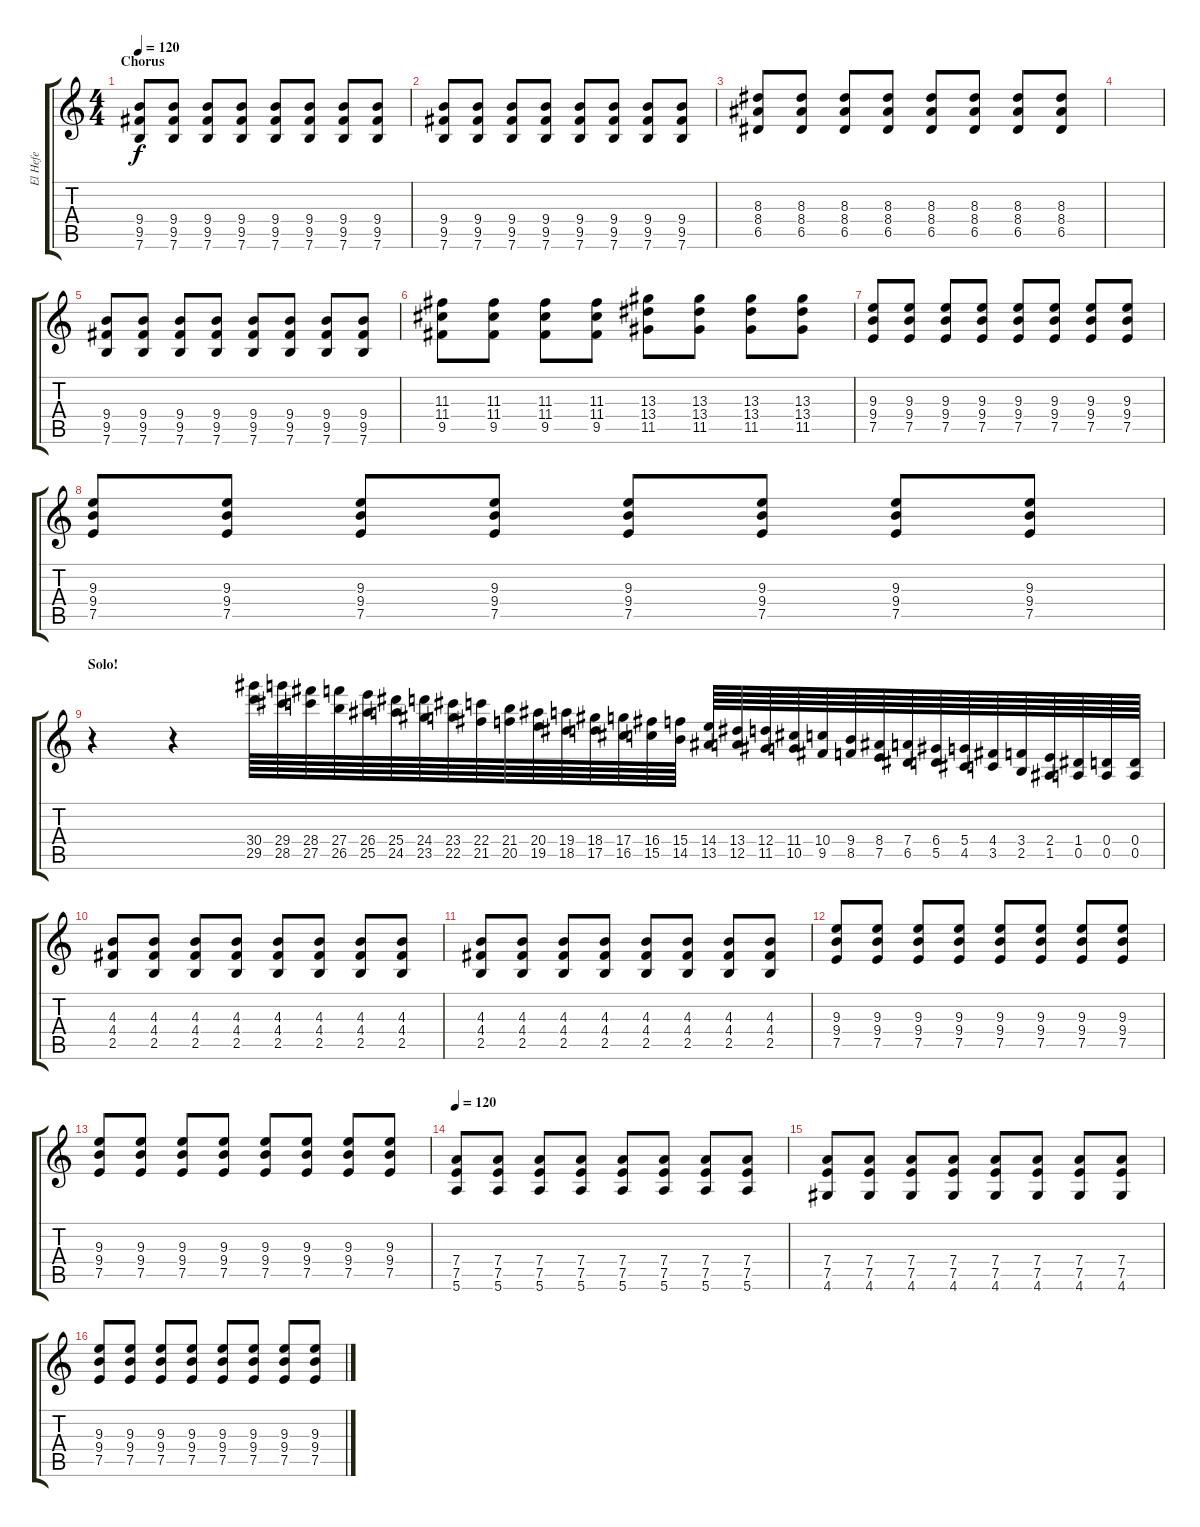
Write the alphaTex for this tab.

\track ("El Hefe" "El Hefe") {instrument overdrivenguitar}
\staff {score tabs}
\tuning (E4 B3 G3 D3 A2 E2) {hide}
\ts (4 4)
\section ("" "Chorus")
\tempo 120
\clef g2
\ks c
(9.4 9.5 7.6).8{dy f} (9.4 9.5 7.6).8 (9.4 9.5 7.6).8 (9.4 9.5 7.6).8 (9.4 9.5 7.6).8 (9.4 9.5 7.6).8 (9.4 9.5 7.6).8 (9.4 9.5 7.6).8 |
(9.4 9.5 7.6).8 (9.4 9.5 7.6).8 (9.4 9.5 7.6).8 (9.4 9.5 7.6).8 (9.4 9.5 7.6).8 (9.4 9.5 7.6).8 (9.4 9.5 7.6).8 (9.4 9.5 7.6).8 |
(8.3 8.4 6.5).8 (8.3 8.4 6.5).8 (8.3 8.4 6.5).8 (8.3 8.4 6.5).8 (8.3 8.4 6.5).8 (8.3 8.4 6.5).8 (8.3 8.4 6.5).8 (8.3 8.4 6.5).8 |
|
(9.4 9.5 7.6).8 (9.4 9.5 7.6).8 (9.4 9.5 7.6).8 (9.4 9.5 7.6).8 (9.4 9.5 7.6).8 (9.4 9.5 7.6).8 (9.4 9.5 7.6).8 (9.4 9.5 7.6).8 |
(11.3 11.4 9.5).8 (11.3 11.4 9.5).8 (11.3 11.4 9.5).8 (11.3 11.4 9.5).8 (13.3 13.4 11.5).8 (13.3 13.4 11.5).8 (13.3 13.4 11.5).8 (13.3 13.4 11.5).8 |
(9.3 9.4 7.5).8 (9.3 9.4 7.5).8 (9.3 9.4 7.5).8 (9.3 9.4 7.5).8 (9.3 9.4 7.5).8 (9.3 9.4 7.5).8 (9.3 9.4 7.5).8 (9.3 9.4 7.5).8 |
(9.3 9.4 7.5).8 (9.3 9.4 7.5).8 (9.3 9.4 7.5).8 (9.3 9.4 7.5).8 (9.3 9.4 7.5).8 (9.3 9.4 7.5).8 (9.3 9.4 7.5).8 (9.3 9.4 7.5).8 |
\section ("" "Solo!")
r.4{volume 12} r.4 (30.4 29.5).64 (29.4 28.5).64 (28.4 27.5).64 (27.4 26.5).64 (26.4 25.5).64 (25.4 24.5).64 (24.4 23.5).64 (23.4 22.5).64 (22.4 21.5).64 (21.4 20.5).64 (20.4 19.5).64 (19.4 18.5).64 (18.4 17.5).64 (17.4 16.5).64 (16.4 15.5).64 (15.4 14.5).64 (14.4 13.5).64 (13.4 12.5).64 (12.4 11.5).64 (11.4 10.5).64 (10.4 9.5).64 (9.4 8.5).64 (8.4 7.5).64 (7.4 6.5).64 (6.4 5.5).64 (5.4 4.5).64 (4.4 3.5).64 (3.4 2.5).64 (2.4 1.5).64 (1.4 0.5).64 (0.4 0.5).64 (0.4 0.5).64 |
(4.3 4.4 2.5).8 (4.3 4.4 2.5).8 (4.3 4.4 2.5).8 (4.3 4.4 2.5).8 (4.3 4.4 2.5).8 (4.3 4.4 2.5).8 (4.3 4.4 2.5).8 (4.3 4.4 2.5).8 |
(4.3 4.4 2.5).8 (4.3 4.4 2.5).8 (4.3 4.4 2.5).8 (4.3 4.4 2.5).8 (4.3 4.4 2.5).8 (4.3 4.4 2.5).8 (4.3 4.4 2.5).8 (4.3 4.4 2.5).8 |
(9.3 9.4 7.5).8 (9.3 9.4 7.5).8 (9.3 9.4 7.5).8 (9.3 9.4 7.5).8 (9.3 9.4 7.5).8 (9.3 9.4 7.5).8 (9.3 9.4 7.5).8 (9.3 9.4 7.5).8 |
(9.3 9.4 7.5).8 (9.3 9.4 7.5).8 (9.3 9.4 7.5).8 (9.3 9.4 7.5).8 (9.3 9.4 7.5).8 (9.3 9.4 7.5).8 (9.3 9.4 7.5).8 (9.3 9.4 7.5).8 |
\tempo 120
(7.4 7.5 5.6).8 (7.4 7.5 5.6).8 (7.4 7.5 5.6).8 (7.4 7.5 5.6).8 (7.4 7.5 5.6).8 (7.4 7.5 5.6).8 (7.4 7.5 5.6).8 (7.4 7.5 5.6).8 |
(7.4 7.5 4.6).8 (7.4 7.5 4.6).8 (7.4 7.5 4.6).8 (7.4 7.5 4.6).8 (7.4 7.5 4.6).8 (7.4 7.5 4.6).8 (7.4 7.5 4.6).8 (7.4 7.5 4.6).8 |
(9.3 9.4 7.5).8 (9.3 9.4 7.5).8 (9.3 9.4 7.5).8 (9.3 9.4 7.5).8 (9.3 9.4 7.5).8 (9.3 9.4 7.5).8 (9.3 9.4 7.5).8 (9.3 9.4 7.5).8
